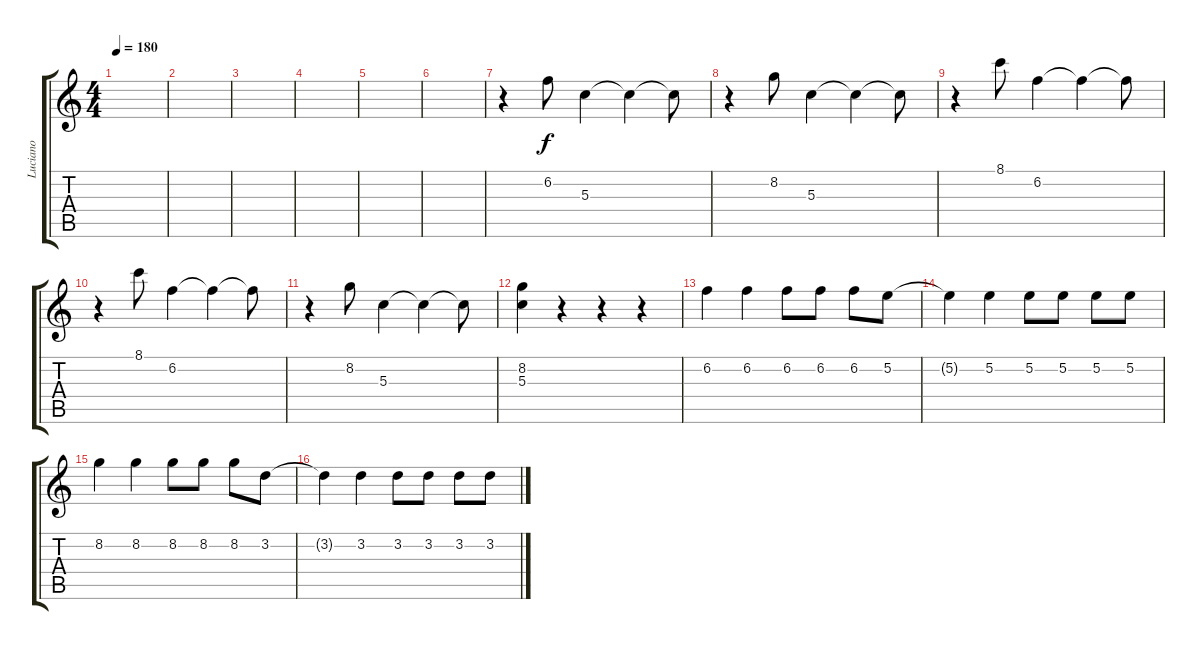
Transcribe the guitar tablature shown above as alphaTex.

\track ("Luciano " "Luciano ") {instrument distortionguitar}
\staff {score tabs}
\tuning (E4 B3 G3 D3 A2 E2) {hide}
\ts (4 4)
\tempo 180
\clef g2
\ks c
|
|
|
|
|
|
r.4{volume 12 instrument electricguitarclean} 6.2.8 5.3.4 5.3{t}.4 5.3{t}.8 |
r.4{instrument electricguitarclean} 8.2.8 5.3.4 5.3{t}.4 5.3{t}.8 |
r.4{instrument electricguitarclean} 8.1.8 6.2.4 6.2{t}.4 6.2{t}.8 |
r.4{instrument electricguitarclean} 8.1.8 6.2.4 6.2{t}.4 6.2{t}.8 |
r.4{instrument electricguitarclean} 8.2.8 5.3.4 5.3{t}.4 5.3{t}.8 |
(8.2 5.3).4{volume 10 instrument distortionguitar} r.4 r.4 r.4 |
6.2.4{volume 10} 6.2.4 6.2.8 6.2.8 6.2.8 5.2.8 |
5.2{t}.4 5.2.4 5.2.8 5.2.8 5.2.8 5.2.8 |
8.2.4 8.2.4 8.2.8 8.2.8 8.2.8 3.2.8 |
3.2{t}.4 3.2.4 3.2.8 3.2.8 3.2.8 3.2.8
